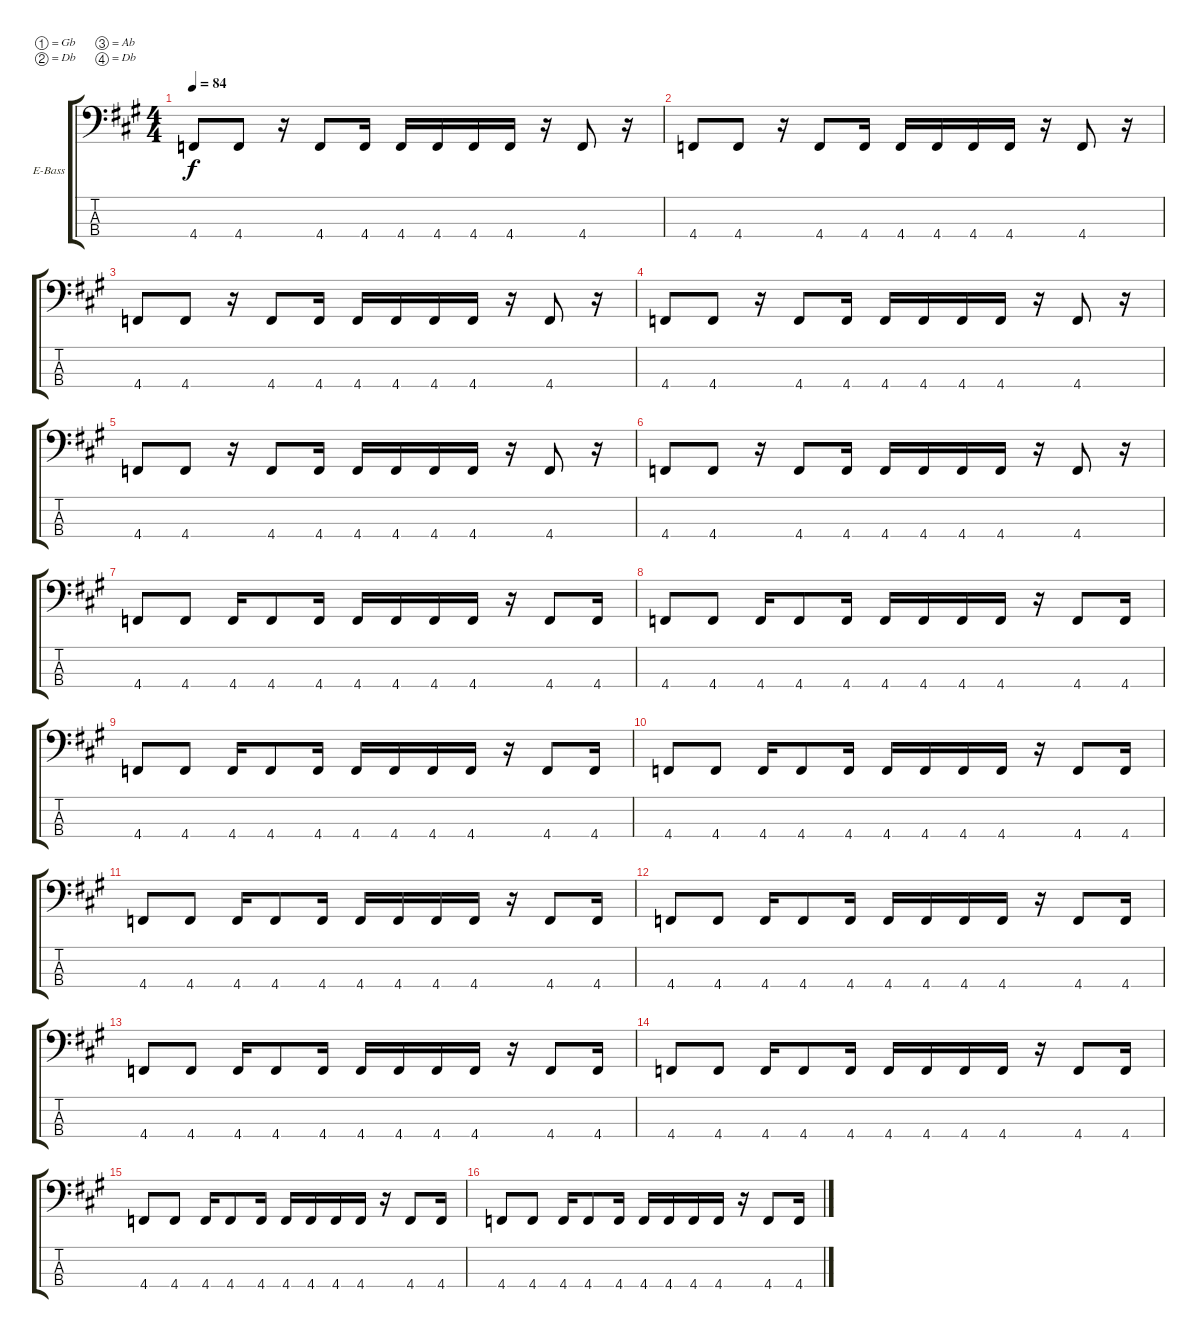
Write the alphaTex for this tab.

\defaultSystemsLayout 4
\bracketExtendMode groupsimilarinstruments
\firstSystemTrackNameOrientation horizontal
\otherSystemsTrackNameOrientation horizontal
\track ("Electric Bass" "E-Bass") {instrument electricbassfinger}
\staff {score tabs}
\tuning (Gb2 Db2 Ab1 Db1)
\ts (4 4)
\tempo 84
\clef f4
\ks a
4.4.8{dy f} 4.4.8 r.16 4.4.8 4.4.16 4.4.16 4.4.16 4.4.16 4.4.16 r.16 4.4.8 r.16 |
4.4.8 4.4.8 r.16 4.4.8 4.4.16 4.4.16 4.4.16 4.4.16 4.4.16 r.16 4.4.8 r.16 |
4.4.8 4.4.8 r.16 4.4.8 4.4.16 4.4.16 4.4.16 4.4.16 4.4.16 r.16 4.4.8 r.16 |
4.4.8 4.4.8 r.16 4.4.8 4.4.16 4.4.16 4.4.16 4.4.16 4.4.16 r.16 4.4.8 r.16 |
4.4.8 4.4.8 r.16 4.4.8 4.4.16 4.4.16 4.4.16 4.4.16 4.4.16 r.16 4.4.8 r.16 |
4.4.8 4.4.8 r.16 4.4.8 4.4.16 4.4.16 4.4.16 4.4.16 4.4.16 r.16 4.4.8 r.16 |
4.4.8 4.4.8 4.4.16 4.4.8 4.4.16 4.4.16 4.4.16 4.4.16 4.4.16 r.16 4.4.8 4.4.16 |
4.4.8 4.4.8 4.4.16 4.4.8 4.4.16 4.4.16 4.4.16 4.4.16 4.4.16 r.16 4.4.8 4.4.16 |
4.4.8 4.4.8 4.4.16 4.4.8 4.4.16 4.4.16 4.4.16 4.4.16 4.4.16 r.16 4.4.8 4.4.16 |
4.4.8 4.4.8 4.4.16 4.4.8 4.4.16 4.4.16 4.4.16 4.4.16 4.4.16 r.16 4.4.8 4.4.16 |
4.4.8 4.4.8 4.4.16 4.4.8 4.4.16 4.4.16 4.4.16 4.4.16 4.4.16 r.16 4.4.8 4.4.16 |
4.4.8 4.4.8 4.4.16 4.4.8 4.4.16 4.4.16 4.4.16 4.4.16 4.4.16 r.16 4.4.8 4.4.16 |
4.4.8 4.4.8 4.4.16 4.4.8 4.4.16 4.4.16 4.4.16 4.4.16 4.4.16 r.16 4.4.8 4.4.16 |
4.4.8 4.4.8 4.4.16 4.4.8 4.4.16 4.4.16 4.4.16 4.4.16 4.4.16 r.16 4.4.8 4.4.16 |
4.4.8 4.4.8 4.4.16 4.4.8 4.4.16 4.4.16 4.4.16 4.4.16 4.4.16 r.16 4.4.8 4.4.16 |
4.4.8 4.4.8 4.4.16 4.4.8 4.4.16 4.4.16 4.4.16 4.4.16 4.4.16 r.16 4.4.8 4.4.16
